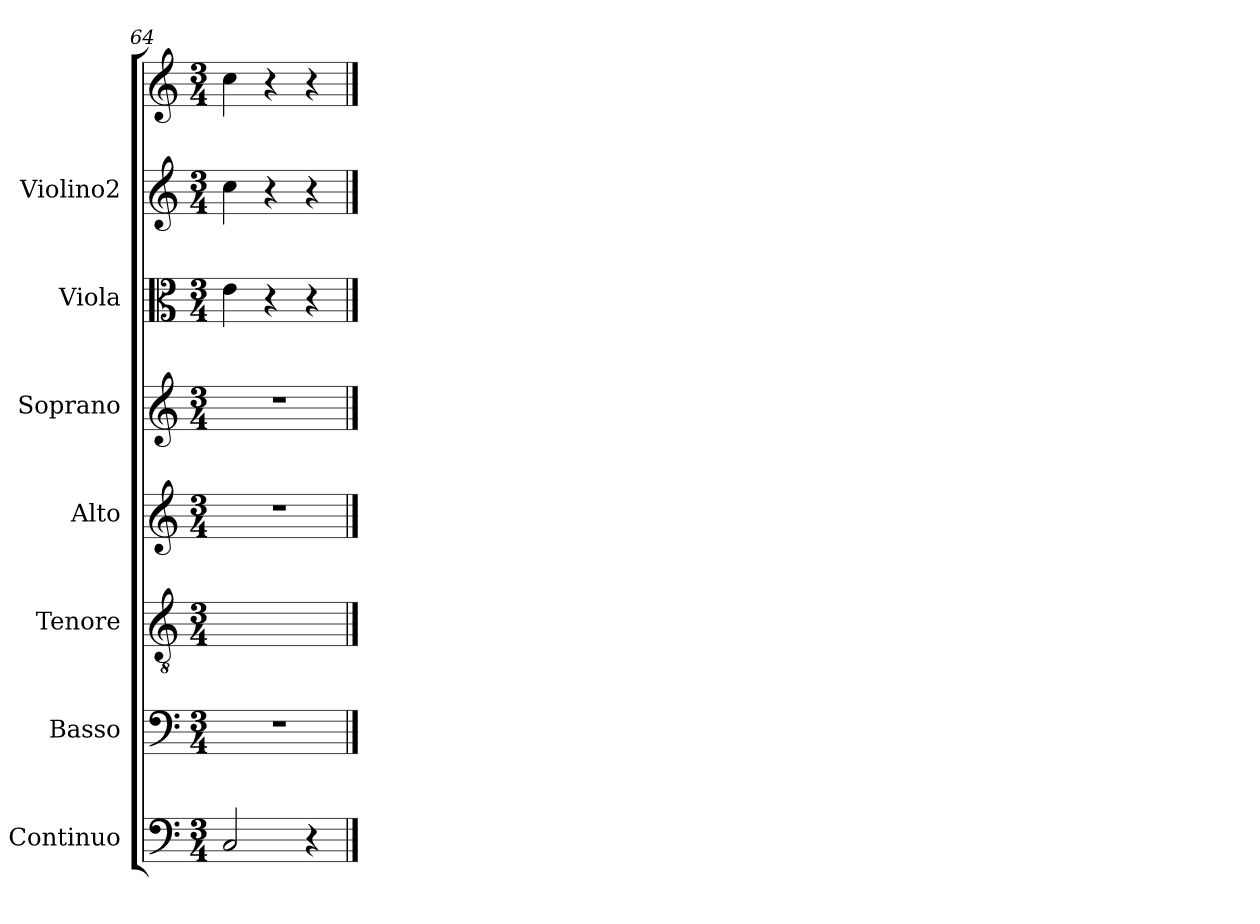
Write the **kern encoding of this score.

**kern	**kern	**kern	**kern	**kern	**kern	**kern	**kern
*part7	*part6	*part5	*part4	*part3	*part2	*part1	*part1
*staff8	*staff7	*staff6	*staff5	*staff4	*staff3	*staff2	*staff1
*I"Continuo	*I"Basso	*I"Tenore	*I"Alto	*I"Soprano	*I"Viola	*I"Violino2	*
*	*	*	*	*	*I'Vla	*I'Vln	*
*clefF4	*clefF4	*clefGv2	*clefG2	*clefG2	*clefC3	*clefG2	*clefG2
*k[]	*k[]	*k[]	*k[]	*k[]	*k[]	*k[]	*k[]
*M3/4	*M3/4	*M3/4	*M3/4	*M3/4	*M3/4	*M3/4	*M3/4
=64	=64	=64	=64	=64	=64	=64	=64
2C/	2.r	2ryy	2.r	2.r	4e\	4cc\	4cc\
.	.	.	.	.	4r	4r	4r
4r	.	4ryy	.	.	4r	4r	4r
==	==	==	==	==	==	==	==
*-	*-	*-	*-	*-	*-	*-	*-
